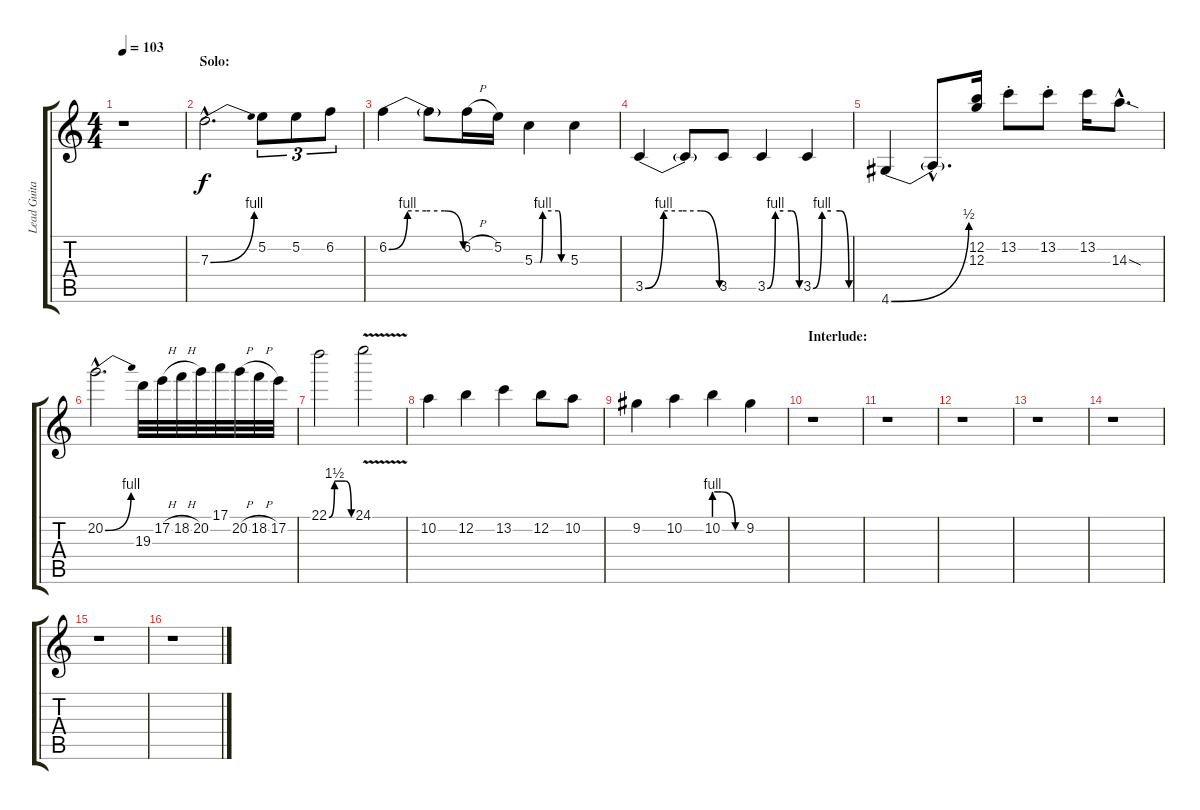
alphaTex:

\track ("Lead Guitar I" "Lead Guita") {instrument distortionguitar}
\staff {score tabs}
\tuning (E4 B3 G3 D3 A2 E2) {hide}
\ts (4 4)
\tempo 103
\clef g2
\ks c
r.1{dy f} |
\section ("" "Solo:")
7.3{be (bend 0 0 60 4) hac}.2{d} 5.2.8{tu (3 2)} 5.2.8{tu (3 2)} 6.2.8{tu (3 2)} |
6.2{be (custom 0 0 15 4 30 4 45 4 60 0)}.4 6.2{t}.8 6.2{h}.16 5.2.16 5.3{be (custom 0 0 10 0 15 4 45 4 50 0 60 0)}.4 5.3.4 |
3.5{be (custom 0 0 15 4 30 4 45 4 60 0)}.4 3.5{t}.8 3.5.8 3.5{be (custom 0 0 15 4 30 4 45 4 60 0)}.4 3.5{be (custom 0 0 15 4 30 4 45 4 60 0)}.4 |
4.6{be (bend 0 0 60 2)}.4 4.6{hac t}.8{d} (12.2 12.3).16 13.2{st}.8 13.2{st}.8 13.2.16 14.3{sod hac}.8{d} |
20.2{be (bend 0 0 60 4) hac}.2{d} 19.3.32 17.2{h}.32 18.2{h}.32 20.2.32 17.1.32 20.2{h}.32 18.2{h}.32 17.2.32 |
22.1{be (custom 0 0 15 6 30 6 45 6 60 0)}.2 24.1{v}.2 |
10.2.4 12.2.4 13.2.4 12.2.8 10.2.8 |
9.2.4 10.2.4 10.2{be (custom 0 4 15 4 45 0 60 0)}.4 9.2.4 |
\section ("" "Interlude:")
r.1 |
r.1 |
r.1 |
r.1 |
r.1 |
r.1 |
r.1
